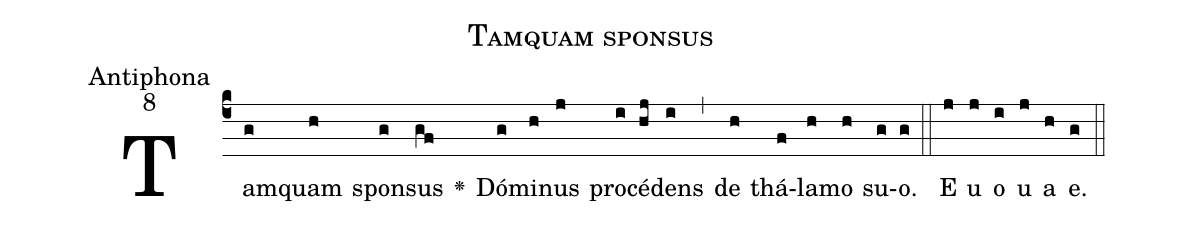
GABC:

name:Tamquam sponsus;
office-part:Antiphona;
mode:8;
%%
(c4)Tam(g)quam(h) spon(g)sus(gf) <v>\greheightstar</v>() Dó(g)mi(h)nus(j) pro(i)cé(hj)dens(i) (,) de(h) thá(f)la(h)mo(h) su(g)o.(g) (::) E(j) u(j) o(i) u(j) a(h) e.(g) (::)
